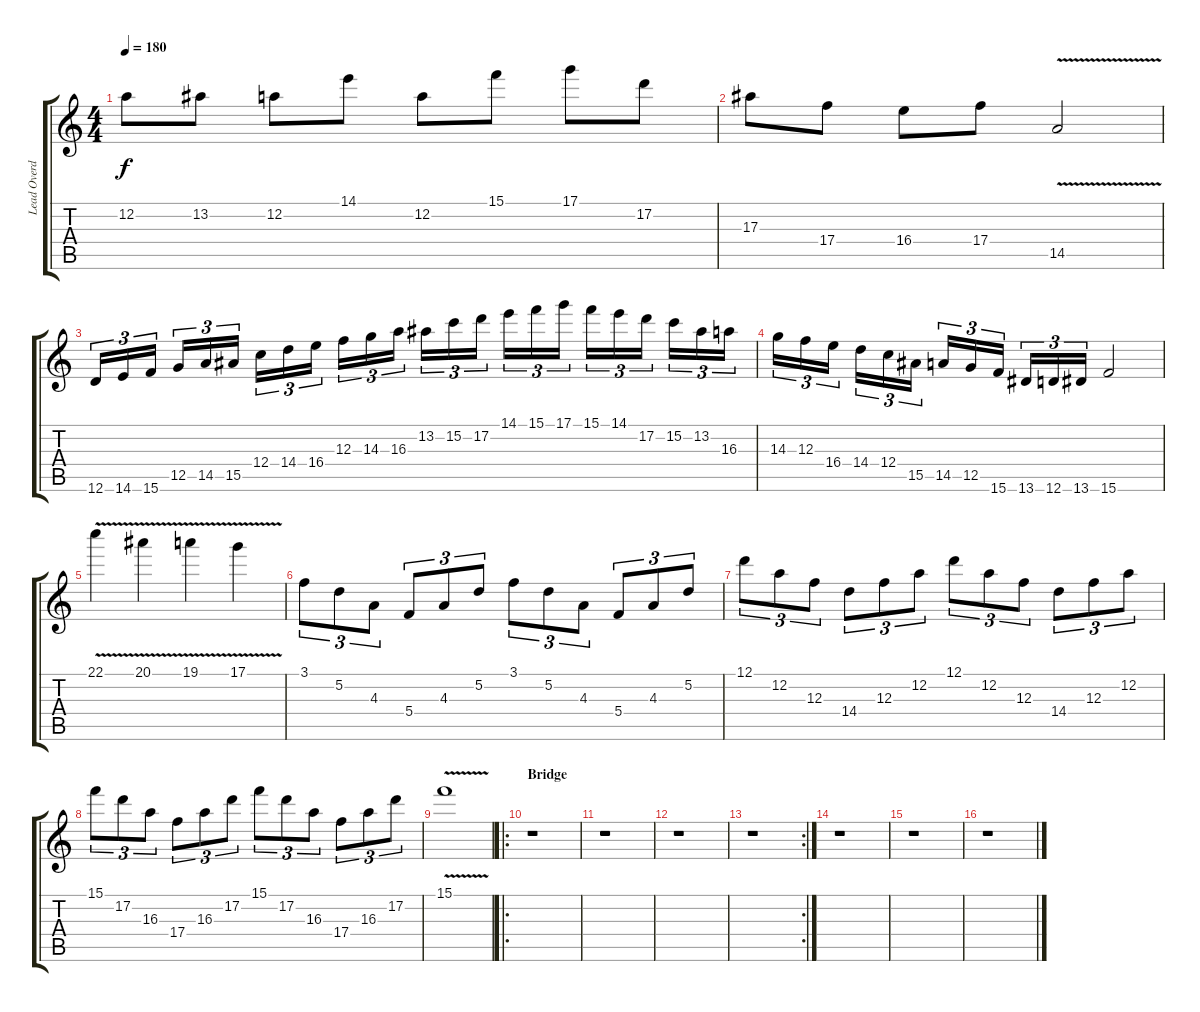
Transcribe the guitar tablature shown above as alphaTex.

\track ("Lead Overdub" "Lead Overd") {instrument distortionguitar}
\staff {score tabs}
\tuning (D4 A3 F3 C3 G2 D2) {hide}
\ts (4 4)
\tempo 180
\clef g2
\ks c
12.2.8{dy f instrument distortionguitar} 13.2.8 12.2.8 14.1.8 12.2.8 15.1.8 17.1.8 17.2.8 |
17.3.8 17.4.8 16.4.8 17.4.8 14.5{v}.2 |
12.6.16{tu (3 2)} 14.6.16{tu (3 2)} 15.6.16{tu (3 2)} 12.5.16{tu (3 2)} 14.5.16{tu (3 2)} 15.5.16{tu (3 2)} 12.4.16{tu (3 2)} 14.4.16{tu (3 2)} 16.4.16{tu (3 2)} 12.3.16{tu (3 2)} 14.3.16{tu (3 2)} 16.3.16{tu (3 2)} 13.2.16{tu (3 2)} 15.2.16{tu (3 2)} 17.2.16{tu (3 2)} 14.1.16{tu (3 2)} 15.1.16{tu (3 2)} 17.1.16{tu (3 2)} 15.1.16{tu (3 2)} 14.1.16{tu (3 2)} 17.2.16{tu (3 2)} 15.2.16{tu (3 2)} 13.2.16{tu (3 2)} 16.3.16{tu (3 2)} |
14.3.16{tu (3 2)} 12.3.16{tu (3 2)} 16.4.16{tu (3 2)} 14.4.16{tu (3 2)} 12.4.16{tu (3 2)} 15.5.16{tu (3 2)} 14.5.16{tu (3 2)} 12.5.16{tu (3 2)} 15.6.16{tu (3 2)} 13.6.16{tu (3 2)} 12.6.16{tu (3 2)} 13.6.16{tu (3 2)} 15.6.2 |
22.1{v}.4 20.1{v}.4 19.1{v}.4 17.1{v}.4 |
3.1.8{tu (3 2)} 5.2.8{tu (3 2)} 4.3.8{tu (3 2)} 5.4.8{tu (3 2)} 4.3.8{tu (3 2)} 5.2.8{tu (3 2)} 3.1.8{tu (3 2)} 5.2.8{tu (3 2)} 4.3.8{tu (3 2)} 5.4.8{tu (3 2)} 4.3.8{tu (3 2)} 5.2.8{tu (3 2)} |
12.1.8{tu (3 2)} 12.2.8{tu (3 2)} 12.3.8{tu (3 2)} 14.4.8{tu (3 2)} 12.3.8{tu (3 2)} 12.2.8{tu (3 2)} 12.1.8{tu (3 2)} 12.2.8{tu (3 2)} 12.3.8{tu (3 2)} 14.4.8{tu (3 2)} 12.3.8{tu (3 2)} 12.2.8{tu (3 2)} |
15.1.8{tu (3 2)} 17.2.8{tu (3 2)} 16.3.8{tu (3 2)} 17.4.8{tu (3 2)} 16.3.8{tu (3 2)} 17.2.8{tu (3 2)} 15.1.8{tu (3 2)} 17.2.8{tu (3 2)} 16.3.8{tu (3 2)} 17.4.8{tu (3 2)} 16.3.8{tu (3 2)} 17.2.8{tu (3 2)} |
15.1{v}.1 |
\ro
\section ("" "Bridge")
r.1 |
r.1 |
r.1 |
\rc 2
r.1 |
r.1 |
r.1 |
r.1
